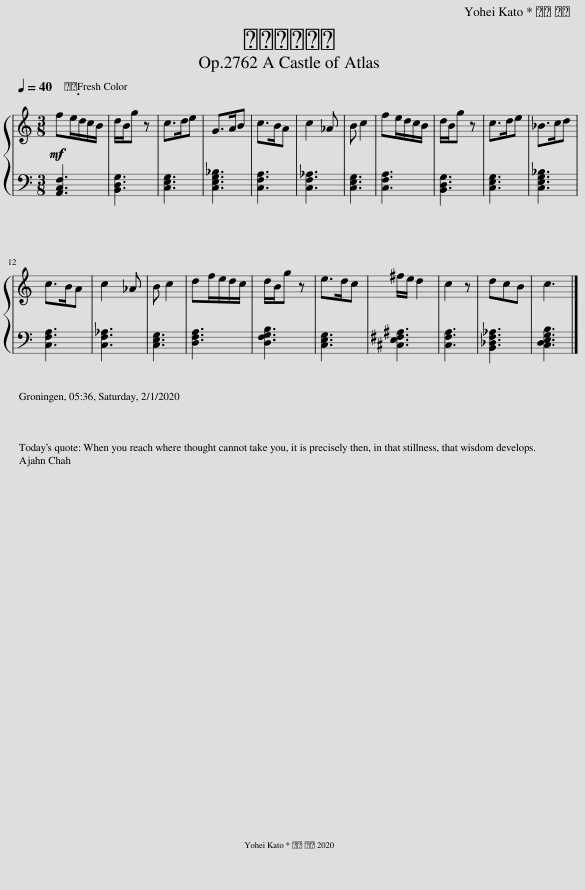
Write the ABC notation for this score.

X:1
%%score { 1 | 2 }
L:1/8
Q:1/4=40
M:3/8
I:linebreak $
K:C
V:1 treble
V:2 bass
V:1
!mf! fe/d/c/B/ | d/B/g z | c>de | G>AB | c>BA | %5
 c2 _A | B c2 | fe/d/c/B/ | d/B/g z | c>de | %10
 _B>cd |$ c>BA | c2 _A | B c2 | df/e/d/c/ | %15
 d/B/g z | e>dc | ^f/e/ d2 | c2 z | dcB | %20
 c3 |] %21
V:2
 [A,,C,F,]3 | [B,,D,G,]3 | [C,E,G,]3 | [C,E,G,_B,]3 | [C,F,A,]3 | %5
 [C,F,_A,]3 | [C,E,G,]3 | [C,F,A,]3 | [B,,D,G,]3 | [C,E,G,]3 | %10
 [C,E,G,_B,]3 |$ [C,F,A,]3 | [C,F,_A,]3 | [C,E,G,]3 | [D,F,A,]3 | %15
 [D,F,G,B,]3 | [C,E,G,]3 | [^C,E,^F,^A,]3 | [C,F,A,]3 | [B,,_D,F,_A,]3 | %20
 [C,D,E,G,B,]3 |] %21
